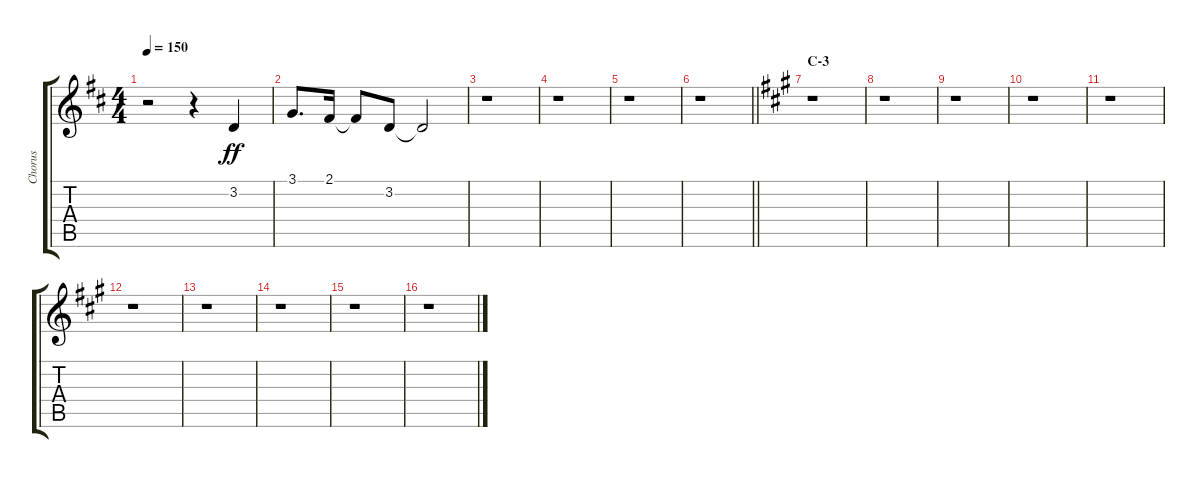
\track ("Chorus" "Chorus") {instrument voiceoohs}
\staff {score tabs}
\tuning (E4 B3 G3 D3 A2 E2) {hide}
\ts (4 4)
\tempo 150
\clef g2
\ks d
r.2{dy ff} r.4 3.2.4 |
3.1.8{d} 2.1.16 2.1{t}.8 3.2.8 3.2{t}.2 |
r.1 |
r.1 |
r.1 |
\barLineRight lightlight
r.1 |
\section ("" "C-3")
\ks a
r.1 |
r.1 |
r.1 |
r.1 |
r.1 |
r.1 |
r.1 |
r.1 |
r.1 |
r.1
